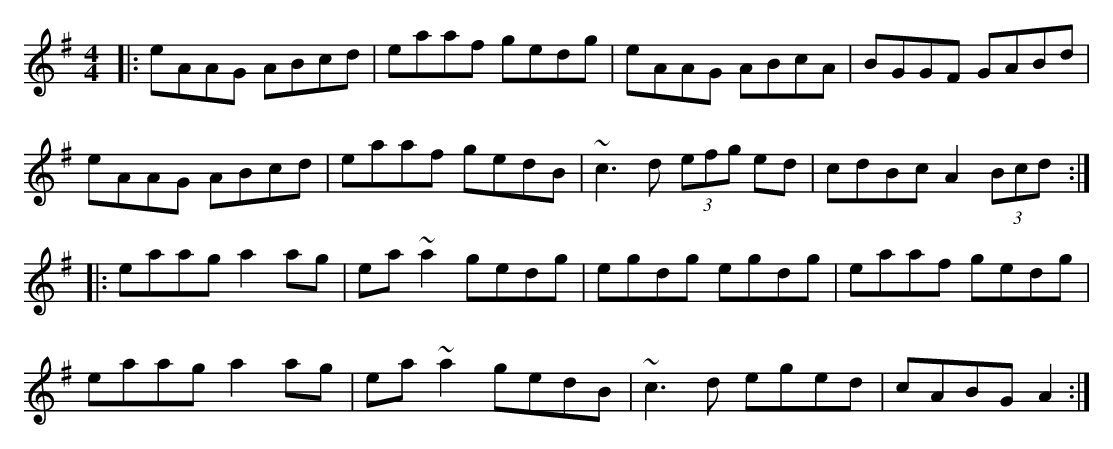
X:1
M:4/4
K:Ador
|:eAAG ABcd|eaaf gedg|eAAG ABcA|BGGF GABd|
eAAG ABcd|eaaf gedB|~c3 d (3efg ed|cdBc A2(3Bcd:|
|:eaag a2ag|ea~a2 gedg|egdg egdg|eaaf gedg|
eaag a2ag|ea~a2 gedB|~c3d eged|cABG A2:|
